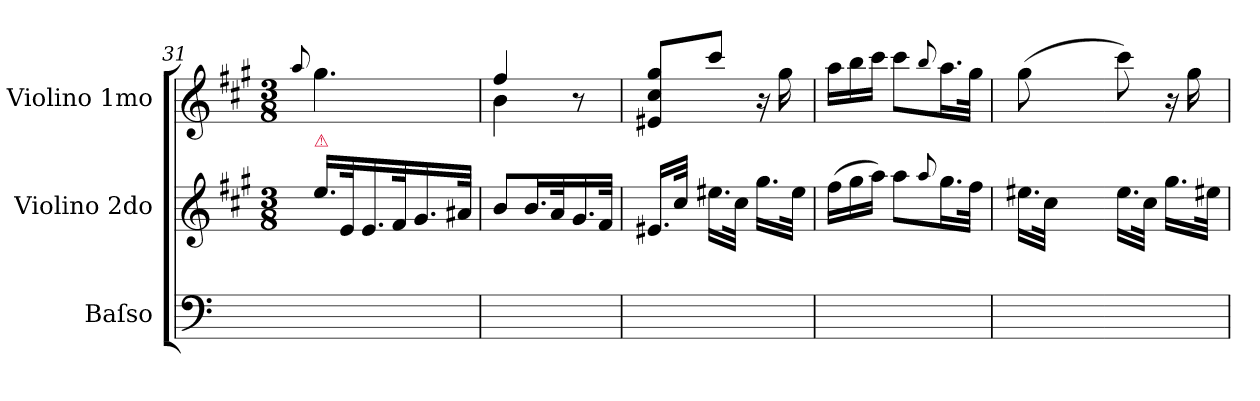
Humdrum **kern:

**kern	**kern	**kern
*part3	*part2	*part1
*staff3	*staff2	*staff1
*I"Baſso	*I"Violino 2do	*I"Violino 1mo
*I'b	*I'vl 2	*I'vl 1
*clefF4	*clefG2	*clefG2
*k[]	*k[f#c#g#]	*k[f#c#g#]
*	*A:	*A:
*	*M3/8	*M3/8
=31	=31	=31
.	.	8qqaa/
!	!LO:TX:a:color=crimson:t=⚠	!
4.ryy	16.ee\LL	4.gg#\
.	32e/K	.
.	16.e/	.
.	32f#/K	.
.	16.g#/	.
.	32a#X/JJk	.
=32	=32	=32
*	*	*^
4.ryy	8b/L	4ff#/	4b\
.	16.b/L	.	.
.	32a/K	.	.
.	16.g#/	8r	8ryy
.	32f#/JJk	.	.
*	*	*v	*v
=33	=33	=33
4.ryy	16.e#X/LL	8e#X/ 8cc#/ 8gg#/L
.	32cc#/JJk	.
.	16.ee#X\LL	8ccc#/J
.	32cc#\JJk	.
.	16.gg#\LL	16r
.	.	16gg#\
.	32ee#\JJk	.
=34	=34	=34
*	*Xtuplet	*Xtuplet
4.ryy	(24ff#\LL	24aa\LL
.	24gg#\	24bb\
.	24aa\JJ)	24ccc#\JJ
.	8aa\L	8ccc#\L
.	8qqaa/	8qqbb/
.	16.gg#\L	16.aa\L
.	32ff#\JJk	32gg#\JJk
=35	=35	=35
4.ryy	16.ee#X\LL	(8gg#\
.	32cc#\JJk	.
.	4ryy	4ryy
=-	=-	=-
4ryy	16.ee#\LL	8ccc#\)
.	32cc#\JJk	.
.	16.gg#\LL	16r
.	.	16gg#\
.	32ee#X\JJk	.
=	=	=
*-	*-	*-
